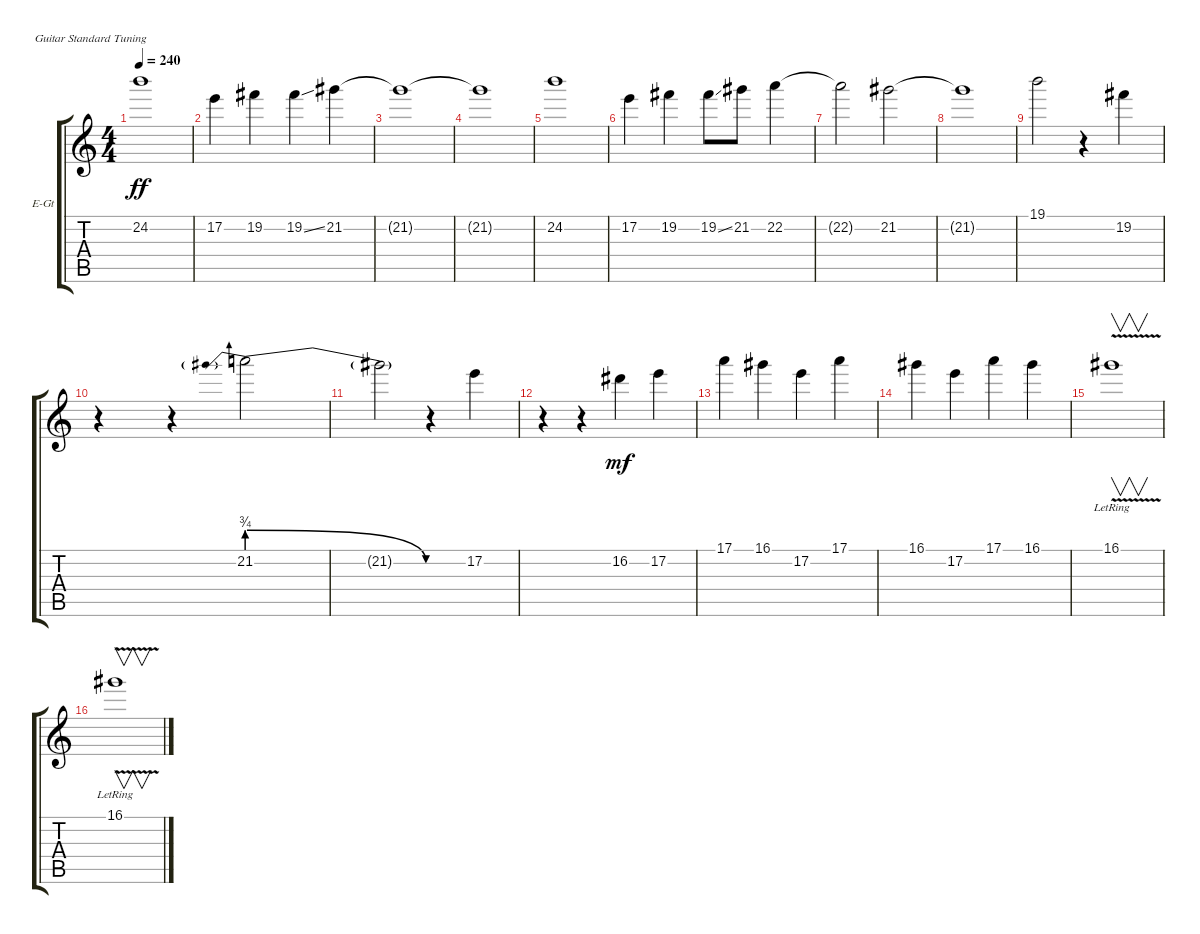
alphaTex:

\defaultSystemsLayout 4
\bracketExtendMode groupsimilarinstruments
\firstSystemTrackNameOrientation horizontal
\otherSystemsTrackNameOrientation horizontal
\track ("Lead Guitar 2" "E-Gt") {instrument overdrivenguitar}
\staff {score tabs}
\tuning (E4 B3 G3 D3 A2 E2)
\ts (4 4)
\tempo 240
\clef g2
\ks c
24.2.1{dy ff} |
17.2.4 19.2.4 19.2{ss}.4 21.2.4 |
21.2{t}.1 |
21.2{t}.1 |
24.2.1 |
17.2.4 19.2.4 19.2{ss}.8 21.2.8 22.2.4 |
22.2{t}.2 21.2.2 |
21.2{t}.1 |
19.1.2 r.4 19.2.4 |
r.4 r.4 21.2{be (prebendrelease 0 3 15 0)}.2 |
21.2{t}.2 r.4 17.2.4 |
r.4 r.4 16.2.4{dy mf} 17.2.4 |
17.1.4 16.1.4 17.2.4 17.1.4 |
16.1.4 17.2.4 17.1.4 16.1.4 |
16.1{v lr}.1{v} |
16.1{v lr}.1{v}
